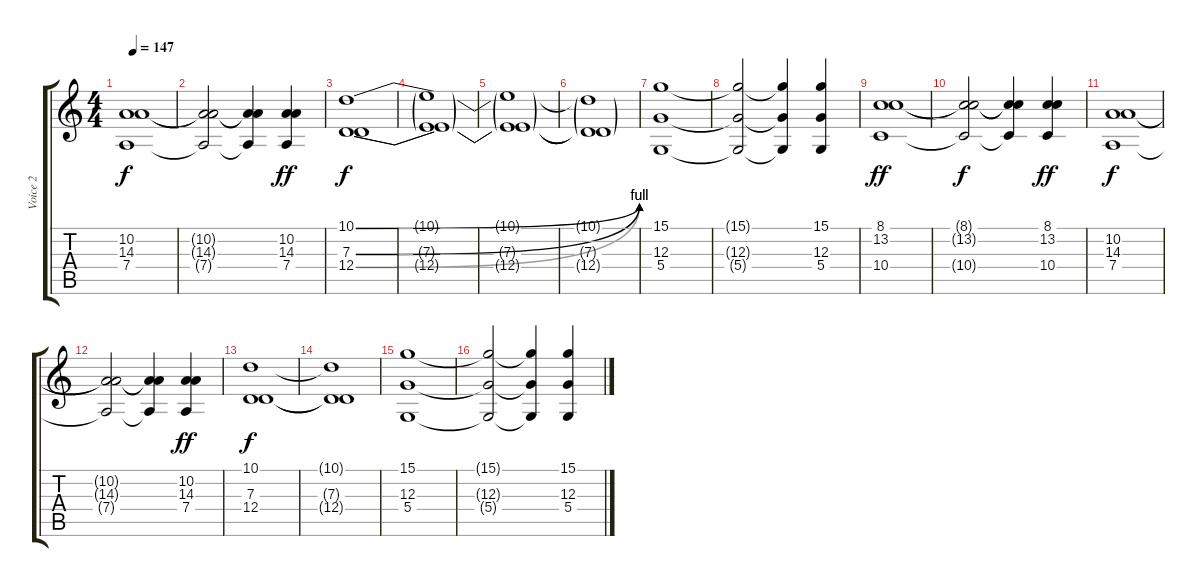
\track ("Voice 2" "Voice 2") {instrument choiraahs}
\staff {score tabs}
\tuning (E4 B3 G3 D3 A2 E2) {hide}
\ts (4 4)
\tempo 147
\clef g2
\ks c
(10.2 14.3 7.4).1{dy f} |
(10.2{t} 14.3{t} 7.4{t}).2 (10.2{t} 14.3{t} 7.4{t}).4 (10.2 14.3 7.4).4{dy ff} |
(10.1{be (bend 0 0 60 4)} 7.3{be (bend 0 0 60 4)} 12.4{be (bend 0 0 60 4)}).1{dy f} |
(10.1{t} 7.3{t} 12.4{t}).1 |
(10.1{t} 7.3{t} 12.4{t}).1 |
(10.1{t} 7.3{t} 12.4{t}).1 |
(15.1 12.3 5.4).1 |
(15.1{t} 12.3{t} 5.4{t}).2 (15.1{t} 12.3{t} 5.4{t}).4 (15.1 12.3 5.4).4 |
(8.1 13.2 10.4).1{dy ff} |
(8.1{t} 13.2{t} 10.4{t}).2{dy f} (8.1{t} 13.2{t} 10.4{t}).4 (8.1 13.2 10.4).4{dy ff} |
(10.2 14.3 7.4).1{dy f} |
(10.2{t} 14.3{t} 7.4{t}).2 (10.2{t} 14.3{t} 7.4{t}).4 (10.2 14.3 7.4).4{dy ff} |
(10.1 7.3 12.4).1{dy f} |
(10.1{t} 7.3{t} 12.4{t}).1 |
(15.1 12.3 5.4).1 |
(15.1{t} 12.3{t} 5.4{t}).2 (15.1{t} 12.3{t} 5.4{t}).4 (15.1 12.3 5.4).4
